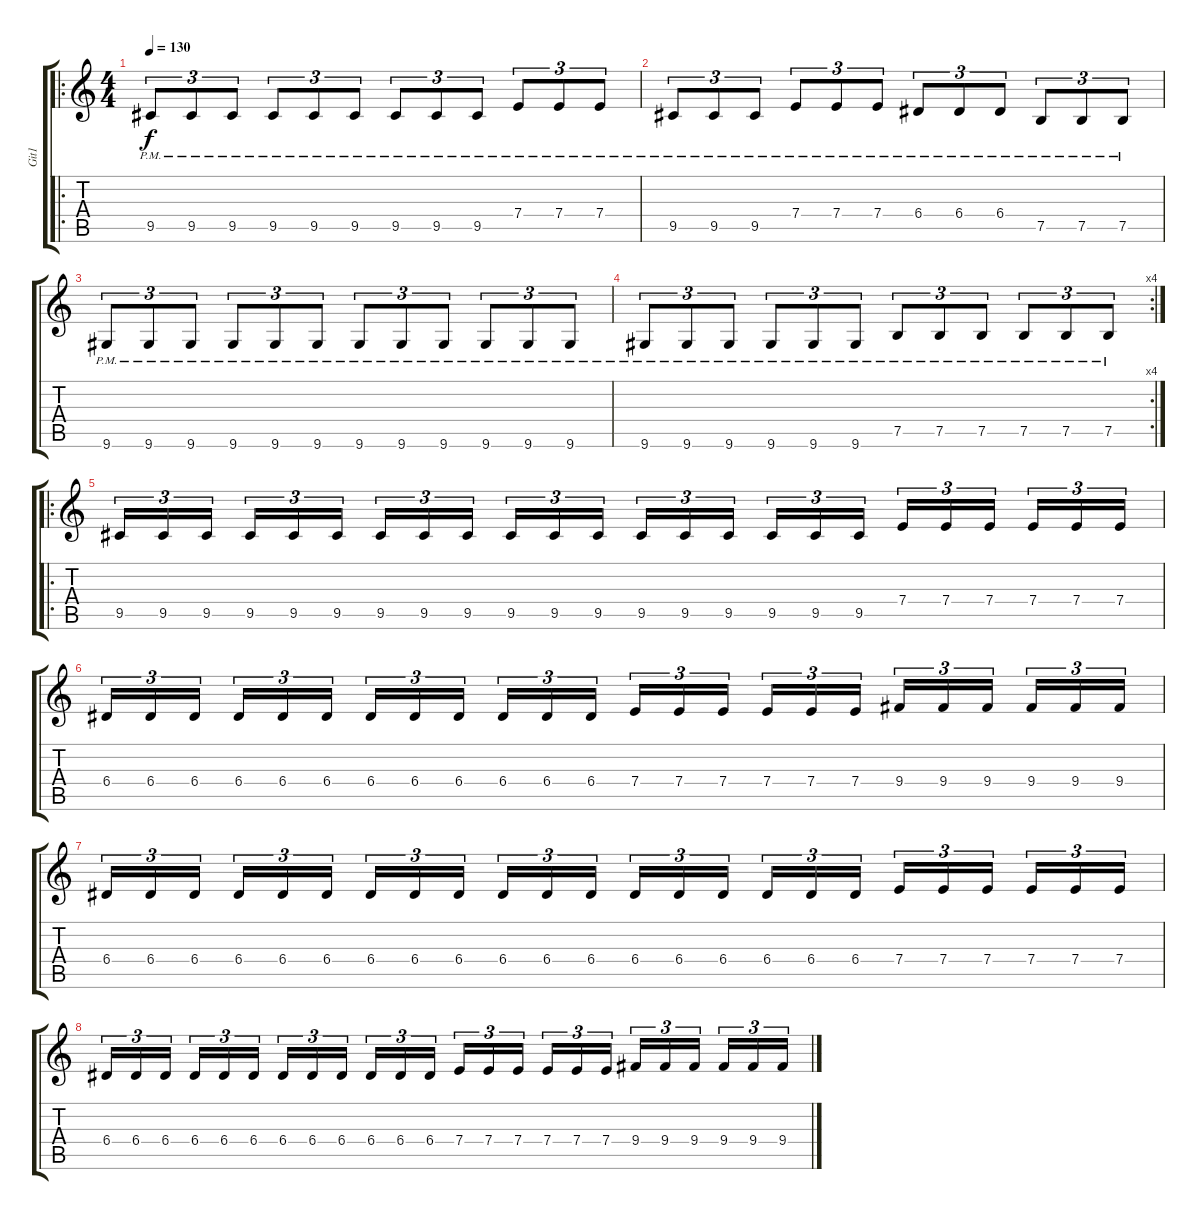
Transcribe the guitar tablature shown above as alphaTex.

\track ("Git1" "Git1") {instrument distortionguitar}
\staff {score tabs}
\tuning (B3 Gb3 D3 A2 E2 B1) {hide}
\ro
\ts (4 4)
\tempo 130
\clef g2
\ks c
9.5{pm}.8{tu (3 2) dy f instrument distortionguitar} 9.5{pm}.8{tu (3 2)} 9.5{pm}.8{tu (3 2)} 9.5{pm}.8{tu (3 2)} 9.5{pm}.8{tu (3 2)} 9.5{pm}.8{tu (3 2)} 9.5{pm}.8{tu (3 2)} 9.5{pm}.8{tu (3 2)} 9.5{pm}.8{tu (3 2)} 7.4{pm}.8{tu (3 2)} 7.4{pm}.8{tu (3 2)} 7.4{pm}.8{tu (3 2)} |
9.5{pm}.8{tu (3 2)} 9.5{pm}.8{tu (3 2)} 9.5{pm}.8{tu (3 2)} 7.4{pm}.8{tu (3 2)} 7.4{pm}.8{tu (3 2)} 7.4{pm}.8{tu (3 2)} 6.4{pm}.8{tu (3 2)} 6.4{pm}.8{tu (3 2)} 6.4{pm}.8{tu (3 2)} 7.5{pm}.8{tu (3 2)} 7.5{pm}.8{tu (3 2)} 7.5{pm}.8{tu (3 2)} |
9.6{pm}.8{tu (3 2)} 9.6{pm}.8{tu (3 2)} 9.6{pm}.8{tu (3 2)} 9.6{pm}.8{tu (3 2)} 9.6{pm}.8{tu (3 2)} 9.6{pm}.8{tu (3 2)} 9.6{pm}.8{tu (3 2)} 9.6{pm}.8{tu (3 2)} 9.6{pm}.8{tu (3 2)} 9.6{pm}.8{tu (3 2)} 9.6{pm}.8{tu (3 2)} 9.6{pm}.8{tu (3 2)} |
\rc 4
9.6{pm}.8{tu (3 2)} 9.6{pm}.8{tu (3 2)} 9.6{pm}.8{tu (3 2)} 9.6{pm}.8{tu (3 2)} 9.6{pm}.8{tu (3 2)} 9.6{pm}.8{tu (3 2)} 7.5{pm}.8{tu (3 2)} 7.5{pm}.8{tu (3 2)} 7.5{pm}.8{tu (3 2)} 7.5{pm}.8{tu (3 2)} 7.5{pm}.8{tu (3 2)} 7.5{pm}.8{tu (3 2)} |
\ro
9.5.16{tu (3 2)} 9.5.16{tu (3 2)} 9.5.16{tu (3 2)} 9.5.16{tu (3 2)} 9.5.16{tu (3 2)} 9.5.16{tu (3 2)} 9.5.16{tu (3 2)} 9.5.16{tu (3 2)} 9.5.16{tu (3 2)} 9.5.16{tu (3 2)} 9.5.16{tu (3 2)} 9.5.16{tu (3 2)} 9.5.16{tu (3 2)} 9.5.16{tu (3 2)} 9.5.16{tu (3 2)} 9.5.16{tu (3 2)} 9.5.16{tu (3 2)} 9.5.16{tu (3 2)} 7.4.16{tu (3 2)} 7.4.16{tu (3 2)} 7.4.16{tu (3 2)} 7.4.16{tu (3 2)} 7.4.16{tu (3 2)} 7.4.16{tu (3 2)} |
6.4.16{tu (3 2)} 6.4.16{tu (3 2)} 6.4.16{tu (3 2)} 6.4.16{tu (3 2)} 6.4.16{tu (3 2)} 6.4.16{tu (3 2)} 6.4.16{tu (3 2)} 6.4.16{tu (3 2)} 6.4.16{tu (3 2)} 6.4.16{tu (3 2)} 6.4.16{tu (3 2)} 6.4.16{tu (3 2)} 7.4.16{tu (3 2)} 7.4.16{tu (3 2)} 7.4.16{tu (3 2)} 7.4.16{tu (3 2)} 7.4.16{tu (3 2)} 7.4.16{tu (3 2)} 9.4.16{tu (3 2)} 9.4.16{tu (3 2)} 9.4.16{tu (3 2)} 9.4.16{tu (3 2)} 9.4.16{tu (3 2)} 9.4.16{tu (3 2)} |
6.4.16{tu (3 2)} 6.4.16{tu (3 2)} 6.4.16{tu (3 2)} 6.4.16{tu (3 2)} 6.4.16{tu (3 2)} 6.4.16{tu (3 2)} 6.4.16{tu (3 2)} 6.4.16{tu (3 2)} 6.4.16{tu (3 2)} 6.4.16{tu (3 2)} 6.4.16{tu (3 2)} 6.4.16{tu (3 2)} 6.4.16{tu (3 2)} 6.4.16{tu (3 2)} 6.4.16{tu (3 2)} 6.4.16{tu (3 2)} 6.4.16{tu (3 2)} 6.4.16{tu (3 2)} 7.4.16{tu (3 2)} 7.4.16{tu (3 2)} 7.4.16{tu (3 2)} 7.4.16{tu (3 2)} 7.4.16{tu (3 2)} 7.4.16{tu (3 2)} |
6.4.16{tu (3 2)} 6.4.16{tu (3 2)} 6.4.16{tu (3 2)} 6.4.16{tu (3 2)} 6.4.16{tu (3 2)} 6.4.16{tu (3 2)} 6.4.16{tu (3 2)} 6.4.16{tu (3 2)} 6.4.16{tu (3 2)} 6.4.16{tu (3 2)} 6.4.16{tu (3 2)} 6.4.16{tu (3 2)} 7.4.16{tu (3 2)} 7.4.16{tu (3 2)} 7.4.16{tu (3 2)} 7.4.16{tu (3 2)} 7.4.16{tu (3 2)} 7.4.16{tu (3 2)} 9.4.16{tu (3 2)} 9.4.16{tu (3 2)} 9.4.16{tu (3 2)} 9.4.16{tu (3 2)} 9.4.16{tu (3 2)} 9.4.16{tu (3 2)}
